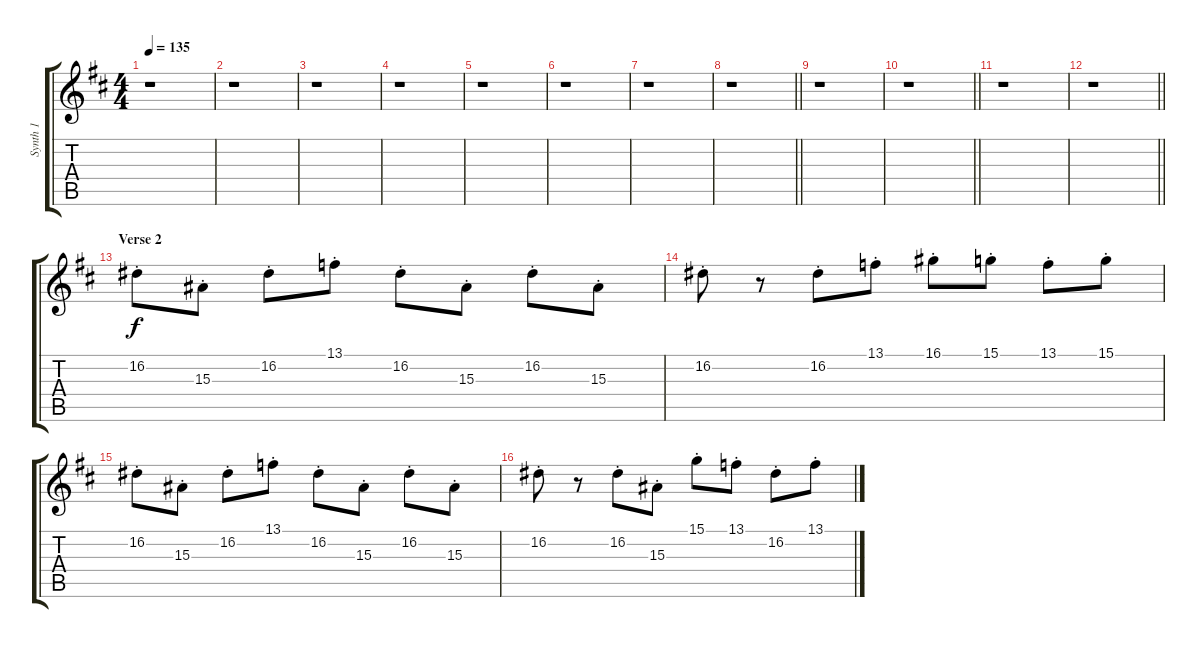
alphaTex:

\track ("Synth 1" "Synth 1") {instrument lead1square}
\staff {score tabs}
\tuning (E4 B3 G3 D3 A2 E2) {hide}
\ts (4 4)
\tempo 135
\clef g2
\ks d
r.1{dy f} |
r.1 |
r.1 |
r.1 |
r.1 |
r.1 |
r.1 |
\barLineRight lightlight
r.1 |
\section ("" "")
r.1 |
\barLineRight lightlight
r.1 |
r.1 |
\barLineRight lightlight
r.1 |
\section ("" "Verse 2")
16.2{st}.8 15.3{st}.8 16.2{st}.8 13.1{st}.8 16.2{st}.8 15.3{st}.8 16.2{st}.8 15.3{st}.8 |
16.2{st}.8 r.8 16.2{st}.8 13.1{st}.8 16.1{st}.8 15.1{st}.8 13.1{st}.8 15.1{st}.8 |
16.2{st}.8 15.3{st}.8 16.2{st}.8 13.1{st}.8 16.2{st}.8 15.3{st}.8 16.2{st}.8 15.3{st}.8 |
16.2{st}.8 r.8 16.2{st}.8 15.3{st}.8 15.1{st}.8 13.1{st}.8 16.2{st}.8 13.1{st}.8
